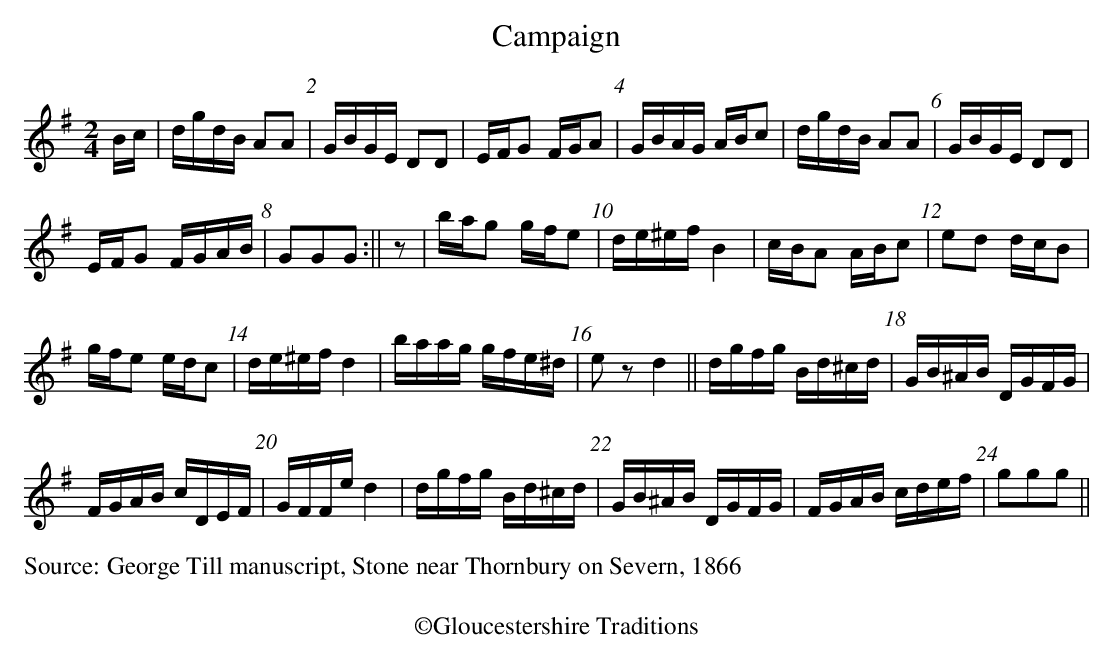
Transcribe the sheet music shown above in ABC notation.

X:1
T:Campaign
M:2/4
L:1/16
K:G
Bc | dgdB A2A2 | GBGE D2D2 | EFG2 FGA2 |\
 GBAG ABc2 | dgdB A2A2 | GBGE D2D2 |
EFG2 FGAB | G2G2G2 :||z2| bag2 gfe2 |\
 de^ef B4 | cBA2 ABc2 | e2d2 dcB2  |
gfe2 edc2 | de^ef d4 | baag gfe^d | e2 z2 d4 ||\
dgfg Bd^cd | GB^AB DGFG |
 FGAB cDEF | GFFe d4 | dgfg Bd^cd |\
 GB^AB DGFG| FGAB cdef | g2g2g2 ||
